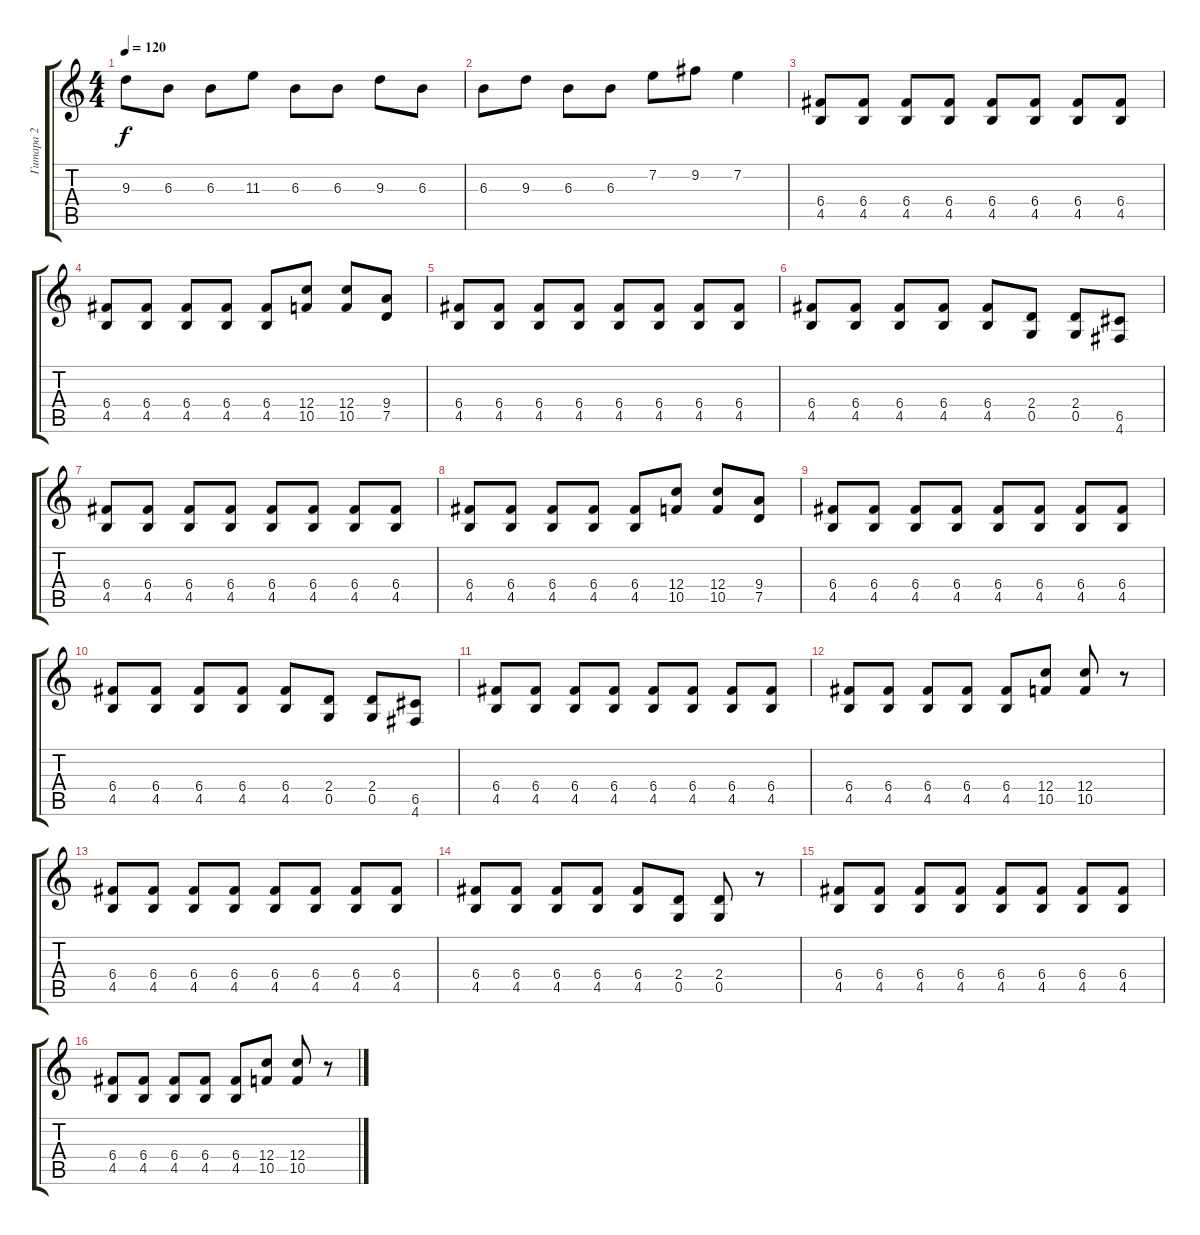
\track ("Гитара 2" "Гитара 2") {instrument overdrivenguitar}
\staff {score tabs}
\tuning (D4 A3 F3 C3 G2 D2) {hide}
\ts (4 4)
\tempo 120
\clef g2
\ks c
9.3.8{dy f} 6.3.8 6.3.8 11.3.8 6.3.8 6.3.8 9.3.8 6.3.8 |
6.3.8 9.3.8 6.3.8 6.3.8 7.2.8 9.2.8 7.2.4 |
(6.4 4.5).8 (6.4 4.5).8 (6.4 4.5).8 (6.4 4.5).8 (6.4 4.5).8 (6.4 4.5).8 (6.4 4.5).8 (6.4 4.5).8 |
(6.4 4.5).8 (6.4 4.5).8 (6.4 4.5).8 (6.4 4.5).8 (6.4 4.5).8 (12.4 10.5).8 (12.4 10.5).8 (9.4 7.5).8 |
(6.4 4.5).8 (6.4 4.5).8 (6.4 4.5).8 (6.4 4.5).8 (6.4 4.5).8 (6.4 4.5).8 (6.4 4.5).8 (6.4 4.5).8 |
(6.4 4.5).8 (6.4 4.5).8 (6.4 4.5).8 (6.4 4.5).8 (6.4 4.5).8 (2.4 0.5).8 (2.4 0.5).8 (6.5 4.6).8 |
(6.4 4.5).8 (6.4 4.5).8 (6.4 4.5).8 (6.4 4.5).8 (6.4 4.5).8 (6.4 4.5).8 (6.4 4.5).8 (6.4 4.5).8 |
(6.4 4.5).8 (6.4 4.5).8 (6.4 4.5).8 (6.4 4.5).8 (6.4 4.5).8 (12.4 10.5).8 (12.4 10.5).8 (9.4 7.5).8 |
(6.4 4.5).8 (6.4 4.5).8 (6.4 4.5).8 (6.4 4.5).8 (6.4 4.5).8 (6.4 4.5).8 (6.4 4.5).8 (6.4 4.5).8 |
(6.4 4.5).8 (6.4 4.5).8 (6.4 4.5).8 (6.4 4.5).8 (6.4 4.5).8 (2.4 0.5).8 (2.4 0.5).8 (6.5 4.6).8 |
(6.4 4.5).8 (6.4 4.5).8 (6.4 4.5).8 (6.4 4.5).8 (6.4 4.5).8 (6.4 4.5).8 (6.4 4.5).8 (6.4 4.5).8 |
(6.4 4.5).8 (6.4 4.5).8 (6.4 4.5).8 (6.4 4.5).8 (6.4 4.5).8 (12.4 10.5).8 (12.4 10.5).8 r.8 |
(6.4 4.5).8 (6.4 4.5).8 (6.4 4.5).8 (6.4 4.5).8 (6.4 4.5).8 (6.4 4.5).8 (6.4 4.5).8 (6.4 4.5).8 |
(6.4 4.5).8 (6.4 4.5).8 (6.4 4.5).8 (6.4 4.5).8 (6.4 4.5).8 (2.4 0.5).8 (2.4 0.5).8 r.8 |
(6.4 4.5).8 (6.4 4.5).8 (6.4 4.5).8 (6.4 4.5).8 (6.4 4.5).8 (6.4 4.5).8 (6.4 4.5).8 (6.4 4.5).8 |
(6.4 4.5).8 (6.4 4.5).8 (6.4 4.5).8 (6.4 4.5).8 (6.4 4.5).8 (12.4 10.5).8 (12.4 10.5).8 r.8
